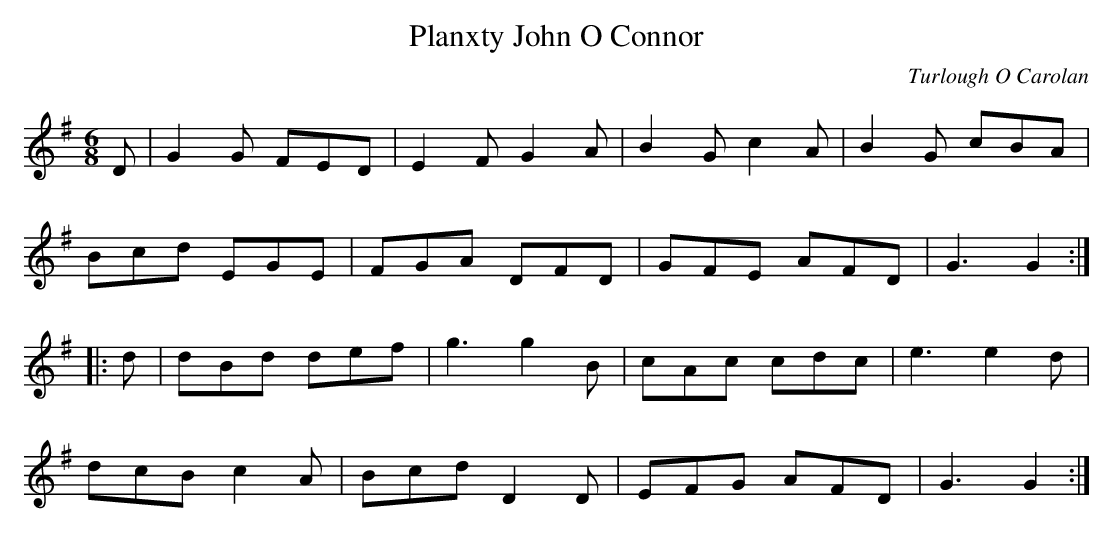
X:1
T:Planxty John O Connor
C:Turlough O Carolan
M:6/8
L:1/8
K:G
D|G2G FED|E2F G2A|B2G c2A|B2G cBA|
Bcd EGE|FGA DFD|GFE AFD|G3G2:|
|:d|dBd def|g3g2B|cAc cdc|e3e2d|
dcB c2A|Bcd D2D|EFG AFD|G3G2:|
